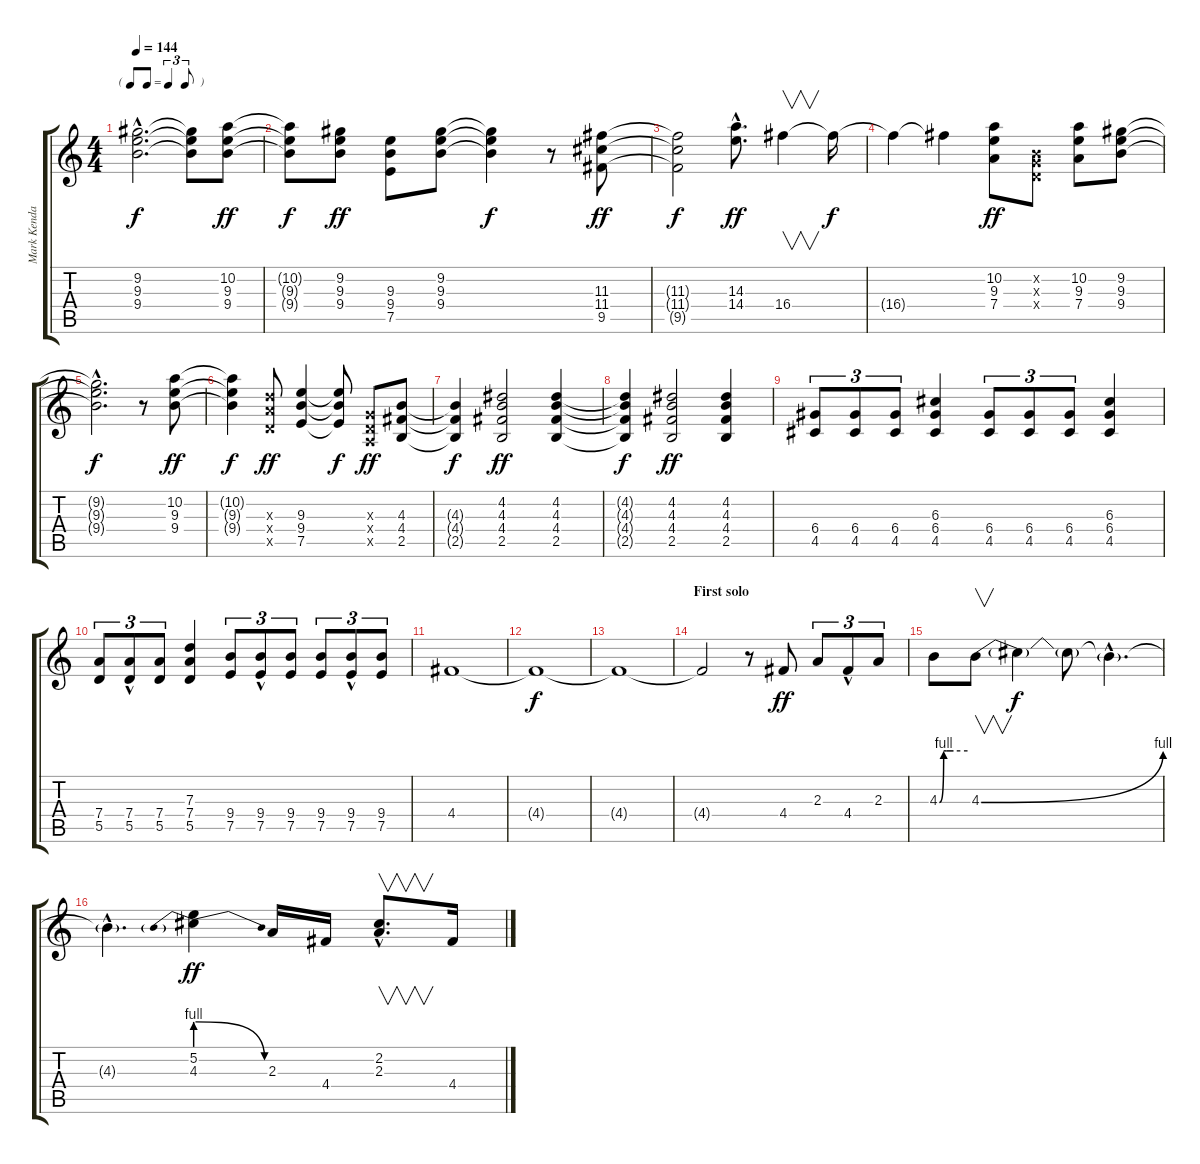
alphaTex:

\track ("Mark Kendall (disto)" "Mark Kenda") {instrument distortionguitar}
\staff {score tabs}
\tuning (E4 B3 G3 D3 A2 E2) {hide}
\ts (4 4)
\tf triplet8th
\tempo 144
\clef g2
\ks c
(9.2{hac t} 9.3{hac t} 9.4{hac t}).2{d dy f} (9.2{t} 9.3{t} 9.4{t}).8 (10.2 9.3 9.4).8{dy ff} |
(10.2{t} 9.3{t} 9.4{t}).8{dy f} (9.2 9.3 9.4).8{dy ff} (9.3 9.4 7.5).8 (9.2 9.3 9.4).8 (9.2{t} 9.3{t} 9.4{t}).4{dy f} r.8 (11.3 11.4 9.5).8{dy ff} |
(11.3{t} 11.4{t} 9.5{t}).2{dy f} (14.3{hac} 14.4{hac}).8{d dy ff} 16.4.4{v} 16.4{t}.16{dy f} |
16.4{t}.4 16.4{t}.4 (10.2 9.3 7.4).8{dy ff} (0.2{x} 0.3{x} 0.4{x}).8 (10.2 9.3 7.4).8 (9.2 9.3 9.4).8 |
(9.2{hac t} 9.3{hac t} 9.4{hac t}).2{d dy f} r.8 (10.2 9.3 9.4).8{dy ff} |
(10.2{t} 9.3{t} 9.4{t}).4{dy f} (7.3{x} 7.4{x} 5.5{x}).8{dy ff} (9.3 9.4 7.5).4 (9.3{t} 9.4{t} 7.5{t}).8{dy f} (0.3{x} 0.4{x} 0.5{x}).8{dy ff} (4.3 4.4 2.5).8 |
(4.3{t} 4.4{t} 2.5{t}).4{dy f} (4.2 4.3 4.4 2.5).2{dy ff} (4.2 4.3 4.4 2.5).4 |
(4.2{t} 4.3{t} 4.4{t} 2.5{t}).4{dy f} (4.2 4.3 4.4 2.5).2{dy ff} (4.2 4.3 4.4 2.5).4 |
(6.4 4.5).8{tu (3 2)} (6.4 4.5).8{tu (3 2)} (6.4 4.5).8{tu (3 2)} (6.3 6.4 4.5).4 (6.4 4.5).8{tu (3 2)} (6.4 4.5).8{tu (3 2)} (6.4 4.5).8{tu (3 2)} (6.3 6.4 4.5).4 |
(7.4 5.5).8{tu (3 2)} (7.4{hac} 5.5).8{tu (3 2)} (7.4 5.5).8{tu (3 2)} (7.3 7.4 5.5).4 (9.4 7.5).8{tu (3 2)} (9.4{hac} 7.5).8{tu (3 2)} (9.4 7.5).8{tu (3 2)} (9.4 7.5).8{tu (3 2)} (9.4{hac} 7.5).8{tu (3 2)} (9.4 7.5).8{tu (3 2)} |
4.4.1 |
4.4{t}.1{dy f} |
4.4{t}.1 |
\section ("" "First solo")
4.4{t}.2 r.8 4.4.8{dy ff} 2.3.8{tu (3 2)} 4.4{hac}.8{tu (3 2)} 2.3.8{tu (3 2)} |
4.3{be (custom 0 0 9 4 15 4 30 4 60 4)}.8 4.3{be (bend 0 0 60 4)}.8{v} 4.3{t}.4{dy f} 4.3{t}.8 4.3{hac t}.4{d} |
4.3{hac t}.4{d} (5.2 4.3{be (prebendrelease 0 4 60 0)}).4{dy ff} 2.3.16 4.4.16 (2.2{hac} 2.3{hac}).8{v d} 4.4.16
